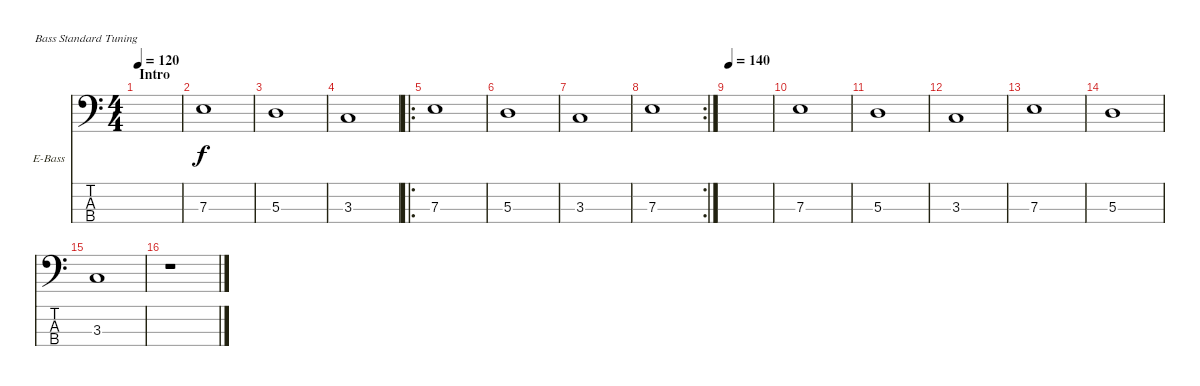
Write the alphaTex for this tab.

\defaultSystemsLayout 4
\bracketExtendMode nobrackets
\firstSystemTrackNameOrientation horizontal
\otherSystemsTrackNameOrientation horizontal
\track ("Sv'yatoslav" "E-Bass") {instrument electricbassfinger}
\staff {score tabs}
\tuning (G2 D2 A1 E1)
\ts (4 4)
\section ("" "Intro")
\tempo 120
\clef f4
\scale
0.485477
\ks c
|
\scale
0.257261 7.3.1 |
\scale
0.257261 5.3.1 |
\scale
0.313131 3.3.1 |
\ro
\scale
0.373737 7.3.1 |
\scale
0.313131 5.3.1 |
\scale
0.322917 3.3.1 |
\rc 2
\scale
0.354167 7.3.1 |
\tempo 140
\scale
0.322917 |
\scale
0.333333 7.3.1 |
\scale
0.333333 5.3.1 |
\scale
0.333333 3.3.1 |
\scale
0.333333 7.3.1 |
\scale
0.333333 5.3.1 |
\scale
0.333333 3.3.1 |
\scale
0.333333 r.1
